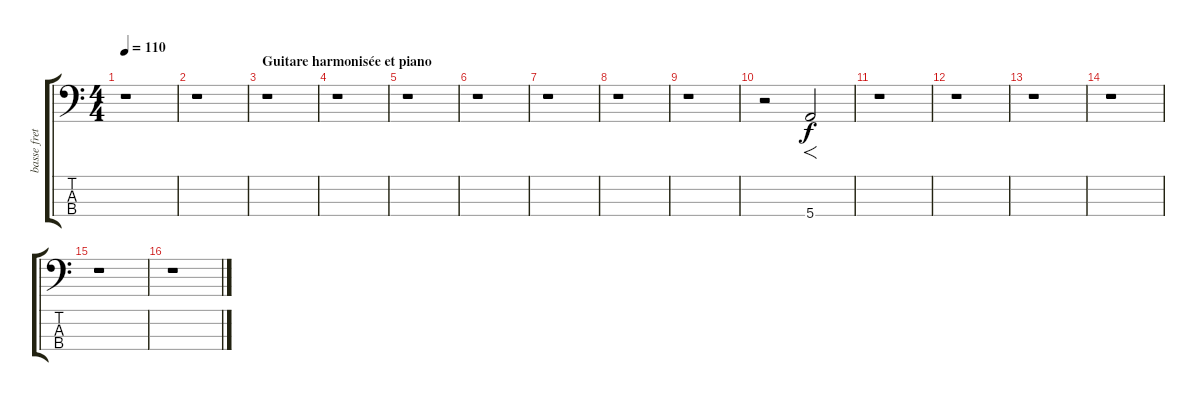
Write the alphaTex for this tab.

\track ("basse fretless" "basse fret") {instrument fretlessbass}
\staff {score tabs}
\tuning (G2 D2 A1 E1) {hide}
\ts (4 4)
\tempo 110
\clef f4
\ks c
r.1{dy f} |
r.1 |
\section ("" "Guitare harmonisée et piano")
r.1 |
r.1 |
r.1 |
r.1 |
r.1 |
r.1 |
r.1 |
r.2 5.4.2{f} |
r.1 |
r.1 |
r.1 |
r.1 |
r.1 |
r.1
